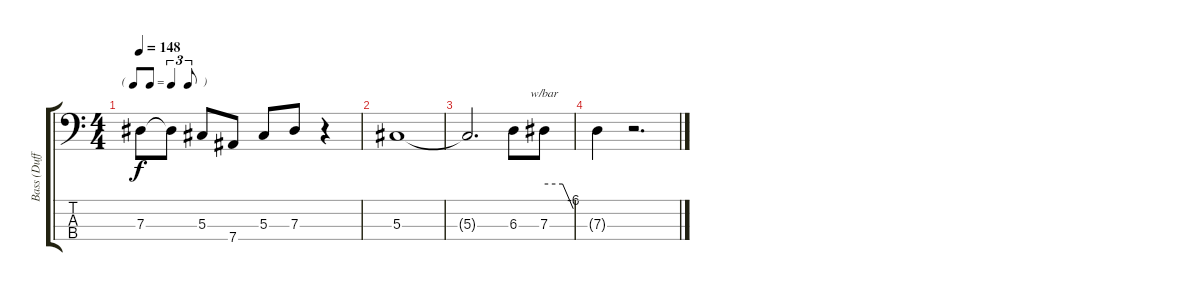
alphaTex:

\track ("Bass (Duff)" "Bass (Duff") {instrument electricbasspick}
\staff {score tabs}
\tuning (Gb2 Db2 Ab1 Eb1) {hide}
\ts (4 4)
\tf triplet8th
\tempo 148
\clef f4
\ks c
7.3{t}.8{dy f} 7.3{t}.8 5.3.8 7.4.8 5.3.8 7.3.8 r.4 |
5.3.1 |
5.3{t}.2{d} 6.3.8 7.3.8{tbe (custom default 0 0 38 0 60 -24)} |
7.3{t}.4 r.2{d}
